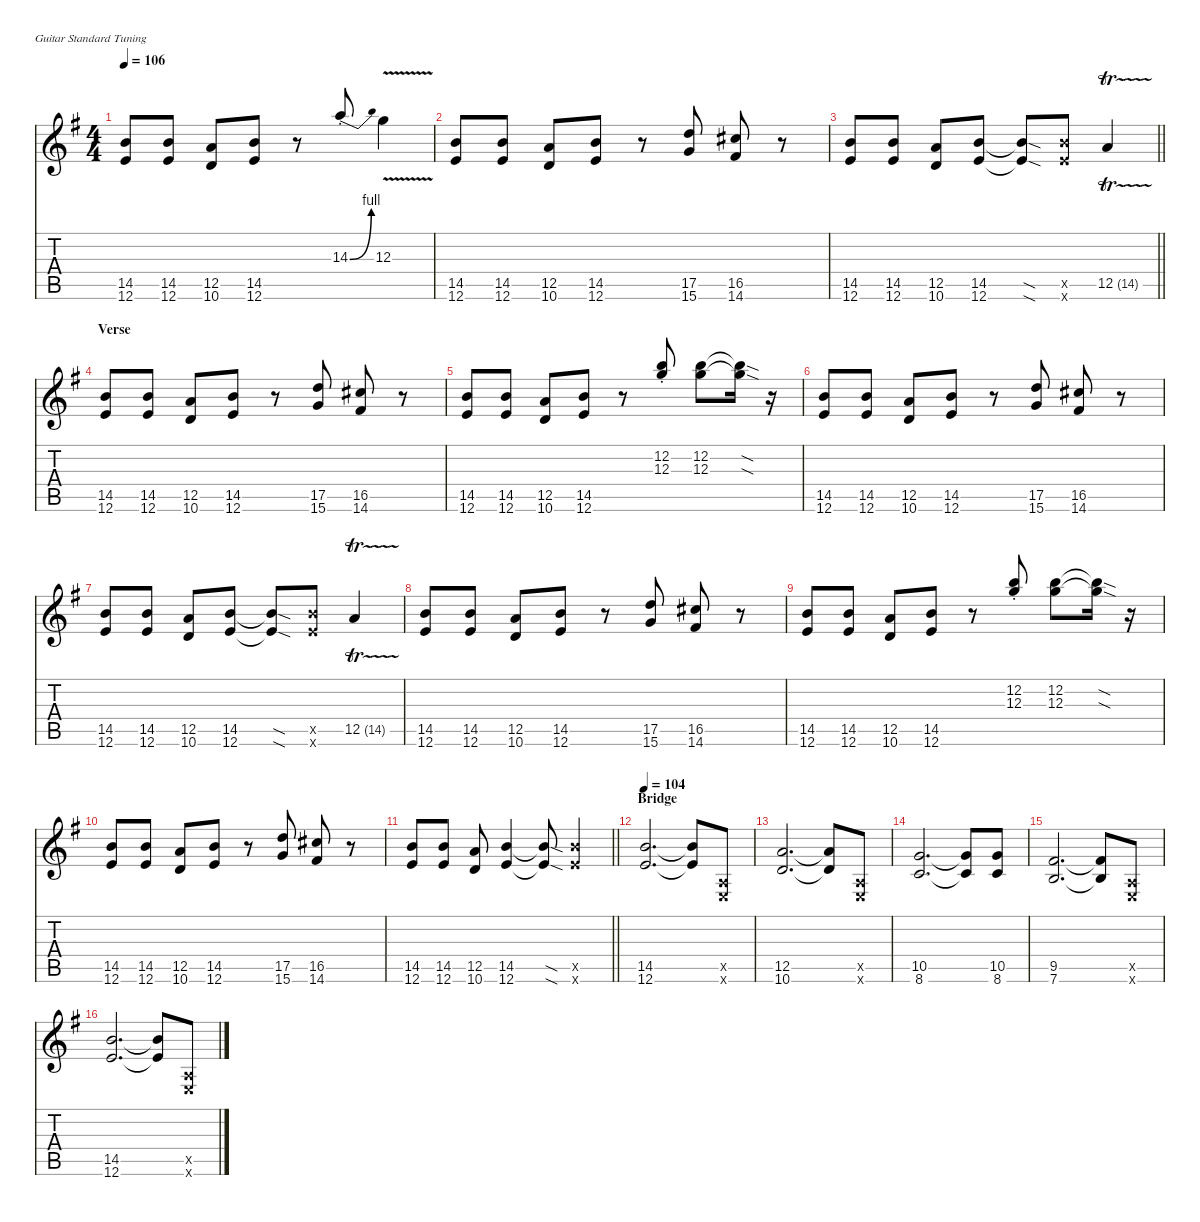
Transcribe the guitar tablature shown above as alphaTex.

\defaultSystemsLayout 4
\hideDynamics
\bracketExtendMode nobrackets
\singleTrackTrackNamePolicy hidden
\multiTrackTrackNamePolicy hidden
\firstSystemTrackNameMode fullname
\firstSystemTrackNameOrientation horizontal
\otherSystemsTrackNameOrientation horizontal
\track ("Tony Right channel" "od.guit.") {mute instrument overdrivenguitar}
\staff {score tabs}
\tuning (E4 B3 G3 D3 A2 E2)
\ts (4 4)
\tempo 106
\clef g2
\ks eminor
(14.5{acc forcenatural} 12.6{acc forcenatural}).8{dy f beam Up} (14.5{acc forcenatural} 12.6{acc forcenatural}).8{beam Up} (12.5{acc forcenatural} 10.6{acc forcenatural}).8{beam Up} (14.5{acc forcenatural} 12.6{acc forcenatural}).8{beam Up} r.8{beam Up} 14.3{be (bend 0 0 15 4) st acc forcenatural}.8{beam Down} 12.3{v acc forcenatural}.4{beam Down} |
(14.5{acc forcenatural} 12.6{acc forcenatural}).8{beam Up} (14.5{acc forcenatural} 12.6{acc forcenatural}).8{beam Up} (12.5{acc forcenatural} 10.6{acc forcenatural}).8{beam Up} (14.5{acc forcenatural} 12.6{acc forcenatural}).8{beam Up} r.8{beam Up} (17.5{acc forcenatural} 15.6{acc forcenatural}).8{beam Up} (16.5{acc #} 14.6{acc #}).8{beam Up} r.8{beam Up} |
\barLineRight lightlight
(14.5{acc forcenatural} 12.6{acc forcenatural}).8{beam Up} (14.5{acc forcenatural} 12.6{acc forcenatural}).8{beam Up} (12.5{acc forcenatural} 10.6{acc forcenatural}).8{beam Up} (14.5{acc forcenatural} 12.6{acc forcenatural}).8{beam Up} (14.5{sod t acc forcenatural} 12.6{sod t acc forcenatural}).8{beam Up} (14.5{x acc forcenatural} 12.6{x acc forcenatural}).8{beam Up} 12.5{tr (14 16) acc forcenatural}.4{beam Up} |
\section ("" "Verse")
(14.5{acc forcenatural} 12.6{acc forcenatural}).8{beam Up} (14.5{acc forcenatural} 12.6{acc forcenatural}).8{beam Up} (12.5{acc forcenatural} 10.6{acc forcenatural}).8{beam Up} (14.5{acc forcenatural} 12.6{acc forcenatural}).8{beam Up} r.8{beam Up} (17.5{acc forcenatural} 15.6{acc forcenatural}).8{beam Up} (16.5{acc #} 14.6{acc #}).8{beam Up} r.8{beam Up} |
(14.5{acc forcenatural} 12.6{acc forcenatural}).8{beam Up} (14.5{acc forcenatural} 12.6{acc forcenatural}).8{beam Up} (12.5{acc forcenatural} 10.6{acc forcenatural}).8{beam Up} (14.5{acc forcenatural} 12.6{acc forcenatural}).8{beam Up} r.8{beam Up} (12.2{st acc forcenatural} 12.3{st acc forcenatural}).8{beam Down} (12.2{acc forcenatural} 12.3{acc forcenatural}).8{beam Down} (12.2{sod t acc forcenatural} 12.3{sod t acc forcenatural}).16{beam Down} r.16{beam Down} |
(14.5{acc forcenatural} 12.6{acc forcenatural}).8{beam Up} (14.5{acc forcenatural} 12.6{acc forcenatural}).8{beam Up} (12.5{acc forcenatural} 10.6{acc forcenatural}).8{beam Up} (14.5{acc forcenatural} 12.6{acc forcenatural}).8{beam Up} r.8{beam Up} (17.5{acc forcenatural} 15.6{acc forcenatural}).8{beam Up} (16.5{acc #} 14.6{acc #}).8{beam Up} r.8{beam Up} |
(14.5{acc forcenatural} 12.6{acc forcenatural}).8{beam Up} (14.5{acc forcenatural} 12.6{acc forcenatural}).8{beam Up} (12.5{acc forcenatural} 10.6{acc forcenatural}).8{beam Up} (14.5{acc forcenatural} 12.6{acc forcenatural}).8{beam Up} (14.5{sod t acc forcenatural} 12.6{sod t acc forcenatural}).8{beam Up} (14.5{x acc forcenatural} 12.6{x acc forcenatural}).8{beam Up} 12.5{tr (14 16) acc forcenatural}.4{beam Up} |
(14.5{acc forcenatural} 12.6{acc forcenatural}).8{beam Up} (14.5{acc forcenatural} 12.6{acc forcenatural}).8{beam Up} (12.5{acc forcenatural} 10.6{acc forcenatural}).8{beam Up} (14.5{acc forcenatural} 12.6{acc forcenatural}).8{beam Up} r.8{beam Up} (17.5{acc forcenatural} 15.6{acc forcenatural}).8{beam Up} (16.5{acc #} 14.6{acc #}).8{beam Up} r.8{beam Up} |
(14.5{acc forcenatural} 12.6{acc forcenatural}).8{beam Up} (14.5{acc forcenatural} 12.6{acc forcenatural}).8{beam Up} (12.5{acc forcenatural} 10.6{acc forcenatural}).8{beam Up} (14.5{acc forcenatural} 12.6{acc forcenatural}).8{beam Up} r.8{beam Up} (12.2{st acc forcenatural} 12.3{st acc forcenatural}).8{beam Down} (12.2{acc forcenatural} 12.3{acc forcenatural}).8{beam Down} (12.2{sod t acc forcenatural} 12.3{sod t acc forcenatural}).16{beam Down} r.16{beam Down} |
(14.5{acc forcenatural} 12.6{acc forcenatural}).8{beam Up} (14.5{acc forcenatural} 12.6{acc forcenatural}).8{beam Up} (12.5{acc forcenatural} 10.6{acc forcenatural}).8{beam Up} (14.5{acc forcenatural} 12.6{acc forcenatural}).8{beam Up} r.8{beam Up} (17.5{acc forcenatural} 15.6{acc forcenatural}).8{beam Up} (16.5{acc #} 14.6{acc #}).8{beam Up} r.8{beam Up} |
\barLineRight lightlight
(14.5{acc forcenatural} 12.6{acc forcenatural}).8{beam Up} (14.5{acc forcenatural} 12.6{acc forcenatural}).8{beam Up} (12.5{acc forcenatural} 10.6{acc forcenatural}).8{beam Up} (14.5{acc forcenatural} 12.6{acc forcenatural}).4{beam Up} (14.5{sod t acc forcenatural} 12.6{sod t acc forcenatural}).8{beam Up} (14.5{x acc forcenatural} 12.6{x acc forcenatural}).4{beam Up} |
\section ("" "Bridge")
\tempo 104
(14.5{acc forcenatural} 12.6{acc forcenatural}).2{d dy p beam Up} (14.5{t acc forcenatural} 12.6{t acc forcenatural}).8{dy mp beam Up} (0.5{x acc forcenatural} 0.6{x acc forcenatural}).8{beam Up} |
(12.5{acc forcenatural} 10.6{acc forcenatural}).2{d dy p beam Up} (12.5{t acc forcenatural} 10.6{t acc forcenatural}).8{dy mp beam Up} (0.5{x acc forcenatural} 0.6{x acc forcenatural}).8{beam Up} |
(10.5{acc forcenatural} 8.6{acc forcenatural}).2{d dy p beam Up} (10.5{t acc forcenatural} 8.6{t acc forcenatural}).8{dy mp beam Up} (10.5{acc forcenatural} 8.6{acc forcenatural}).8{dy p beam Up} |
(9.5{acc #} 7.6{acc forcenatural}).2{d beam Up} (9.5{t acc #} 7.6{t acc forcenatural}).8{dy f beam Up} (0.5{x acc forcenatural} 0.6{x acc forcenatural}).8{dy p beam Up} |
(14.5{acc forcenatural} 12.6{acc forcenatural}).2{d beam Up} (14.5{t acc forcenatural} 12.6{t acc forcenatural}).8{dy mp beam Up} (0.5{x acc forcenatural} 0.6{x acc forcenatural}).8{beam Up}
